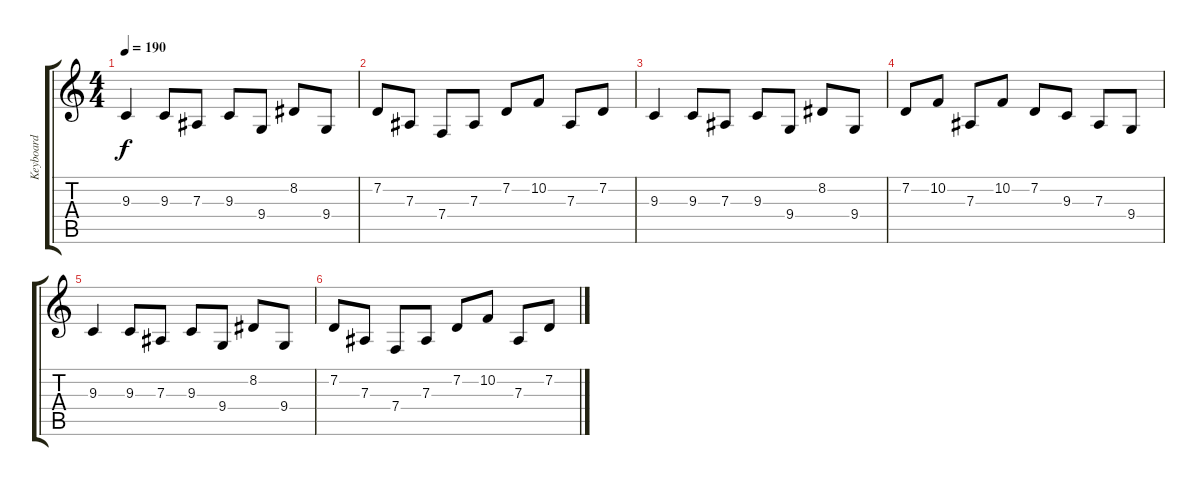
\track ("Keyboard" "Keyboard") {instrument lead2sawtooth}
\staff {score tabs}
\tuning (C4 G3 Eb3 Bb2 F2 C2) {hide}
\ts (4 4)
\tempo 190
\clef g2
\ks c
9.3.4{dy f} 9.3.8 7.3.8 9.3.8 9.4.8 8.2.8 9.4.8 |
7.2.8 7.3.8 7.4.8 7.3.8 7.2.8 10.2.8 7.3.8 7.2.8 |
9.3.4 9.3.8 7.3.8 9.3.8 9.4.8 8.2.8 9.4.8 |
7.2.8 10.2.8 7.3.8 10.2.8 7.2.8 9.3.8 7.3.8 9.4.8 |
9.3.4 9.3.8 7.3.8 9.3.8 9.4.8 8.2.8 9.4.8 |
7.2.8 7.3.8 7.4.8 7.3.8 7.2.8 10.2.8 7.3.8 7.2.8
